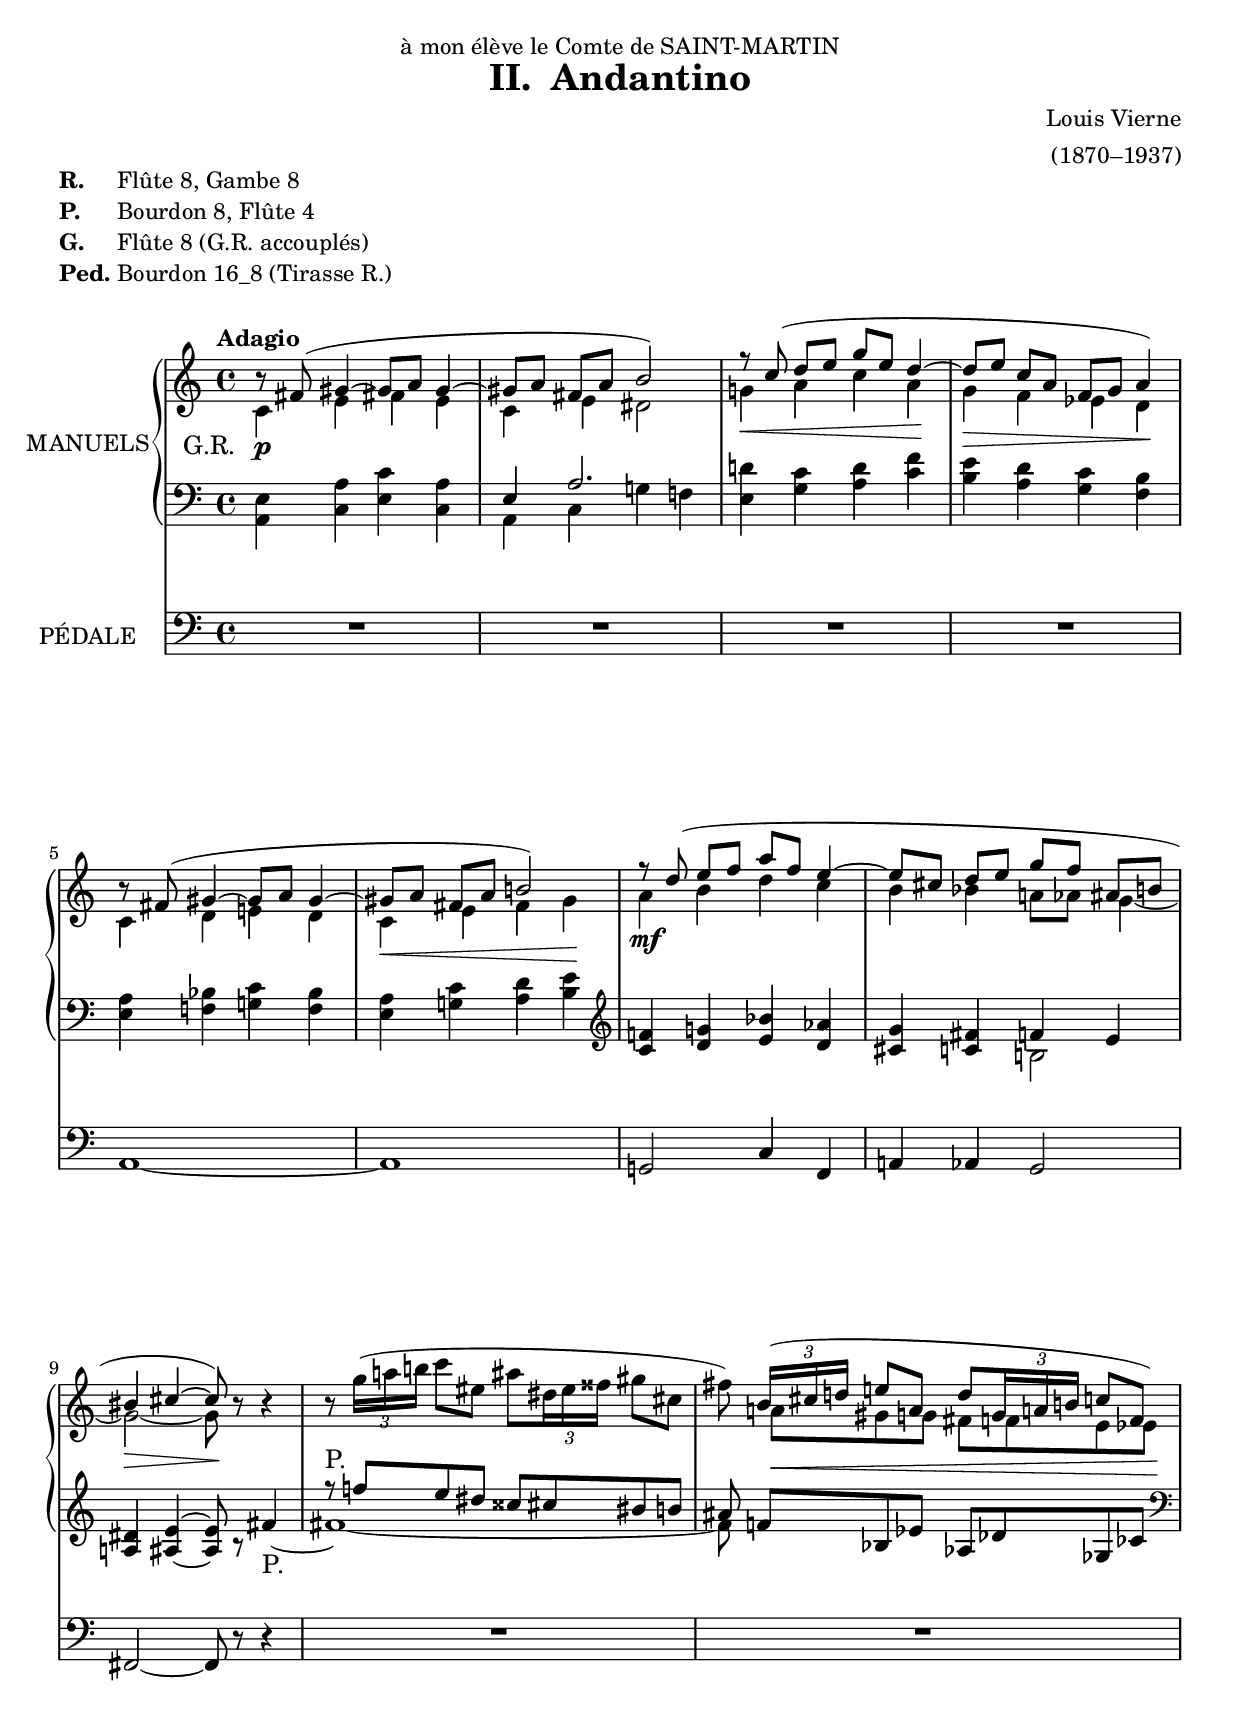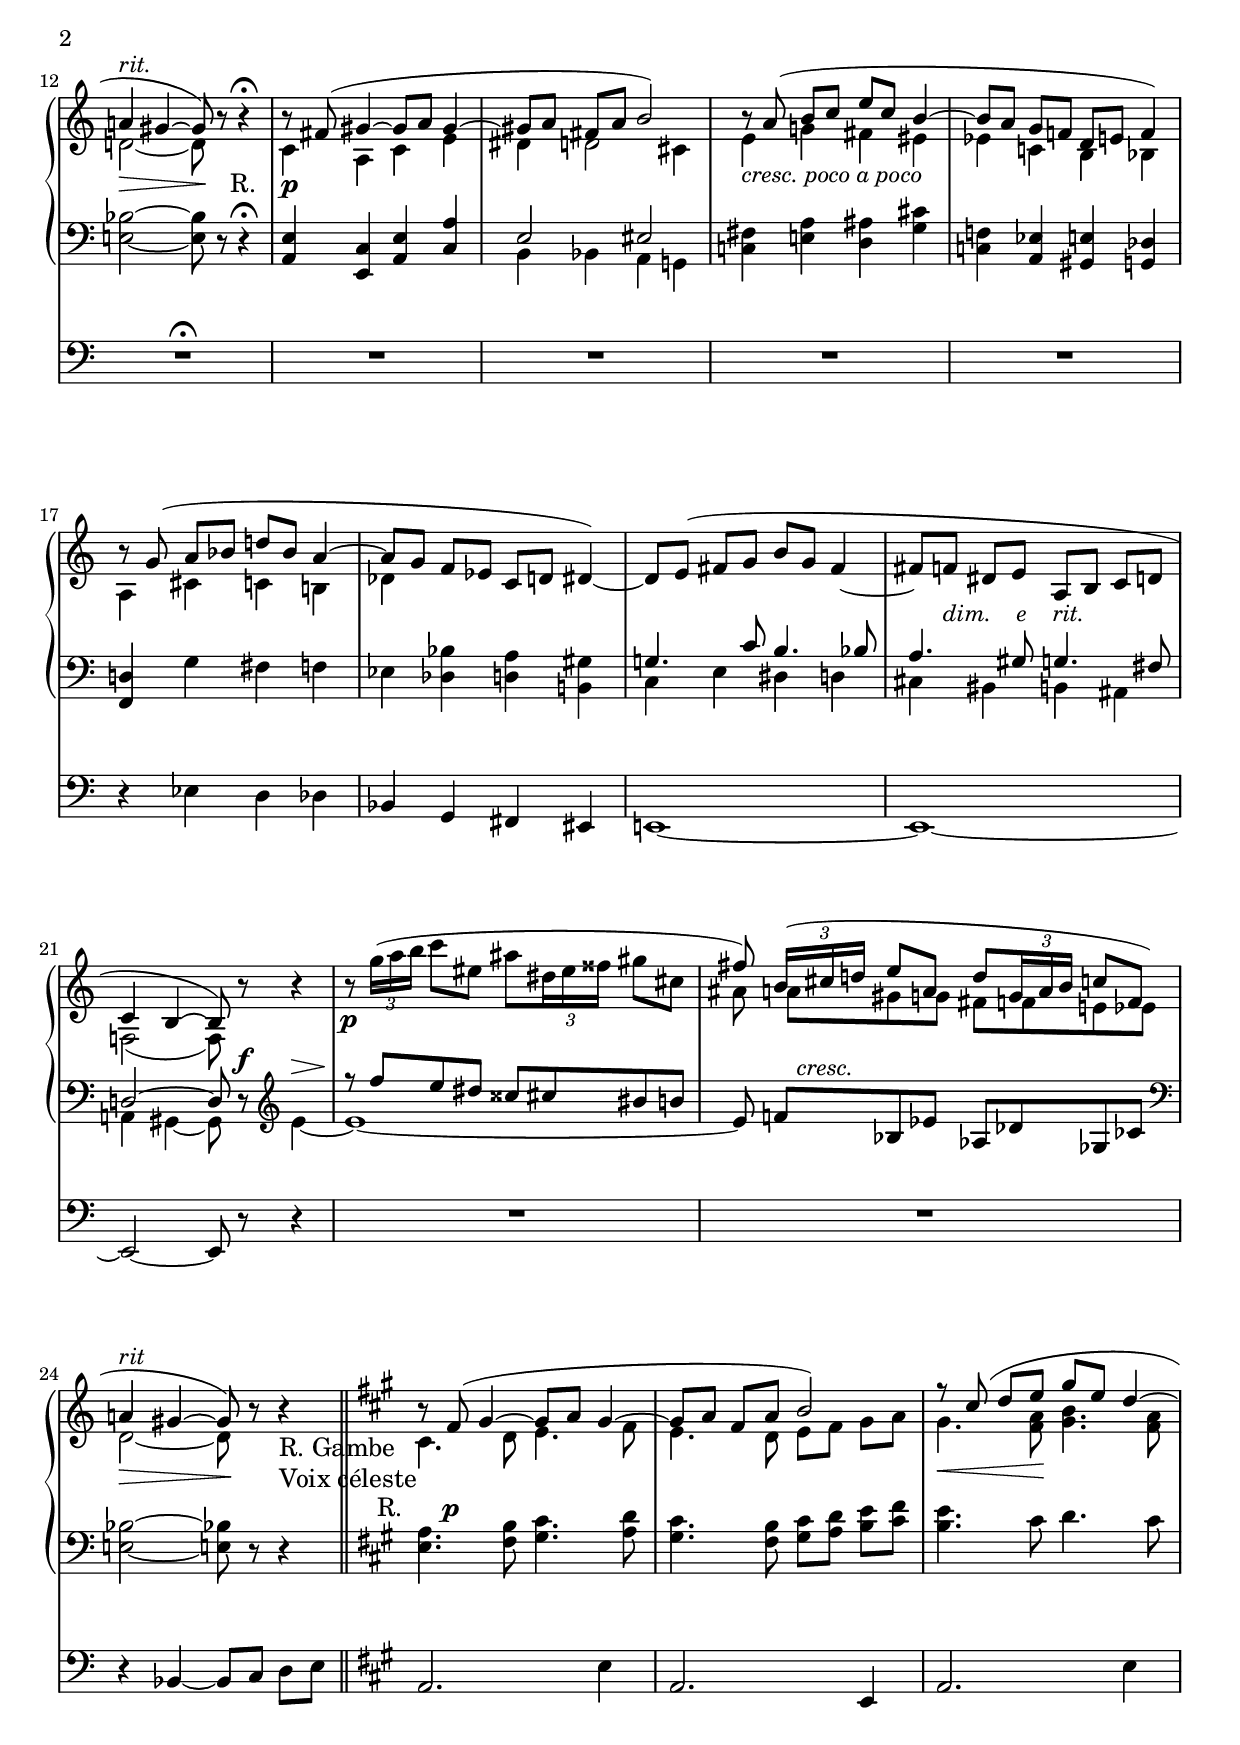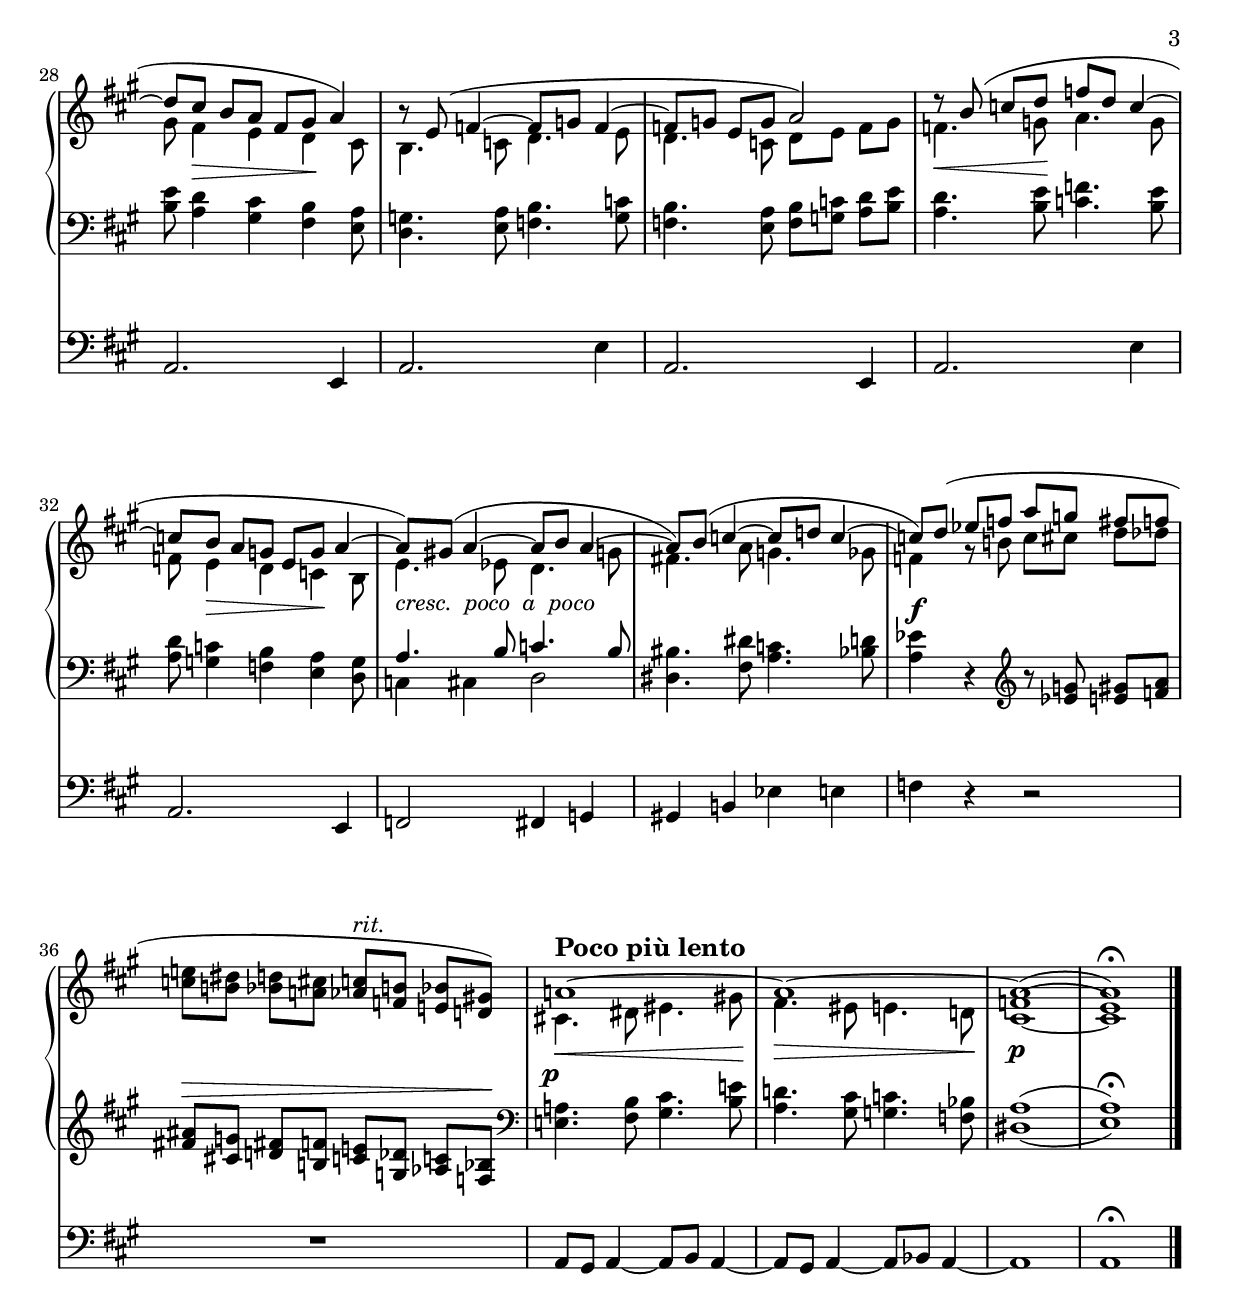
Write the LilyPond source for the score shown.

\version "2.24.1"
\include "italiano.ly"

\header {
  %dedication = \markup { \center-align \column { \line { "à mon ami Monsieur ZEUCH" } \line { "Oraniste à Boston (U.S.A)" } } } 
  dedication = "à mon élève le Comte de SAINT-MARTIN"
  title = "II.  Andantino"
  composer = "Louis Vierne"
  arranger = "(1870–1937)"
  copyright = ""
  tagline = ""
  piece = \markup {
    \column {
      \line { \bold "R." }
      \line { \bold "P." }
      \line { \bold "G." }
      \line { \bold "Ped." }
    }
    \column {
      \line { \normalsize "Flûte 8, Gambe 8" }
      \line { \normalsize "Bourdon 8, Flûte 4" }
      \line { \normalsize "Flûte 8 (G.R. accouplés)" }
      \line { \normalsize "Bourdon 16_8 (Tirasse R.)" }
      \line { \normalsize " " }
    }
  }
}

global = {
  \key la \minor
  \time 4/4
  \tempo "Adagio"
  \set Staff.extraNatural = ##f
  \override TupletBracket.bracket-visibility = ##f
  
  \set Timing.beamExceptions = #'()
  \set Timing.baseMoment = #(ly:make-moment 1/4)
  \set Timing.beatStructure = 1,1,1,1
}

rightOne = \relative si' {
  \global
  % part one
  si8\rest fad^( sold4^~ sold8 la sold4^~ | sold!8 la fad la si2) |
  fa'8\rest do^( re mi sol mi re4^~ | re8 mi do la fa sol la4) |
  si8\rest fad^( sold4^~ sold8 la sold4^~ | sold!8 la fad la si!2) |
  fa'8\rest re^( mi fa la fa mi4^~ | mi8 dod re mi sol fa lad, si! | sid4 dod^~ dod8) si\rest si4\rest |
  s1 | s8 \tuplet 3/2 { si16^( dod! re! } mi!8 la, re \tuplet 3/2 { sol,16 la! si! } do!8 fa, |
  la!4^\markup { \italic "rit." } sold!4^~ sold8) si8\rest si4\rest^\fermata |
  % part two
  si8\rest fad^( sold4^~ sold8 la sold4^~ | sold!8 la fad la si2) |
  si8\rest la^( si do mi do si4^~ | si8 la sol fa! re mi! fa4) |
  si8\rest sol^( la sib! re! sib la4^~ | la8 sol fa mib! do re! red!4_~) |
  red8 mi^( fad! sol si sol fad4_~ | fad!8 fa!_\markup { \italic "dim.    e    rit." } red! mi la, si do re! |
  do4 si4^~ si8) si'8\rest si4\rest | s1 |
  \once \stemDown lad!8 \tuplet 3/2 { si16[^( dod! re!] } mi8 la, re \tuplet 3/2 { sol,16 la si } do!8 fa, |
  la!4^\markup { \italic "rit" } sold!4^~ sold8) si8\rest si4\rest_\markup { \column { \line { \large "R. Gambe"} \line { \large "Voix céleste " } } } |
  % part three
  \key la \major
  si8\rest fad^( sold4^~ sold8 la sold4^~ | sold8 la fad la si2) |
  fa'8\rest dod^( re mi sold mi re4^~ | re8 dod si la fad sold la4) |
  si8\rest mi,^( fa4^~ fa8 sol fa4^~ | fa!8 sol mi sol la2) |
  re8\rest si^( do re fa re do4^~ | do!8 si la sol mi sol la4^~ |
  la8) sold!^( la4^~ la8 si la4^~ | la8) si^( do4^~ do8 re! do4~ | do!8) re^( mib! fa la sol fad! fa |
  s2 <lab,! do!>8^\markup { \italic "rit." } <fa! si!> <mi! sib'!> <re! sold!>) | la'!1^~^\markup { \large \bold "Poco più lento" } | la^~ | la^( | la^\fermata) |
}

rightTwo = \relative si {
  \global
  % part one
  do4 _\markup {
    \hspace #-7 \large "G.R.  " \dynamic { p }
  }
  mi fad! mi | do mi red2 | sol!4_\< la do la\! | sol_\> fa mib re\! |
  do4 re mi! re | do_\< mi fad sold\! | la_\mf si re do | si sib la!8 lab sol4_~ | sol2_~_\> sol8\! s8 s4 |
  si8\rest \tuplet 3/2 { sol'16^( la! si! } do8 mid,! lad! \tuplet 3/2 { red,!16 mid fadd! } sold!8 dod,! |
  fad!8) la,!_\<[ sold! sol!] fad![ fa! mi mib!\!] | re!2_~_\> re8\! s8 s4 |
  % part two
  do4 _\markup {
    \hspace #-5 \large "R.   " \dynamic { p }
  }
  la do mi | red!4 re!2 dod!4 | mi4_\markup { \italic "cresc. poco a poco" } sol! fad! mid! | mib! do! si sib! |
  la4 dod! do! si! | reb! s2. | s1 | s1 | fa,!2_( fa8) s8 s4 |
  si'8\rest_\p \tuplet 3/2 { sol'16^( la si } do8 mid,! lad! \tuplet 3/2 { red,!16 mid fadd! } sold!8 dod,! |
  \once \stemUp fad8) la,![ sold! sol!] fad![ fa! mi! mib!] | re2_~_\> re8\! s8 s4 |
  % part three
  dod4. re8 mi4. fad8 | mi4. re8 mi fad sold la |
  sold4._\< <fad la>8\! <sold si>4. <fad la>8 | sold8 fad4_\> mi re\! dod8 |
  si4. do8 re4. mi8 | re4. do8 re mi fa sol |
  fa4._\< sol8\! la4. sol8 | fa8 mi4_\> re do\! si8 |
  mi4._\markup { \italic "cresc.  poco  a  poco" } mib8 re4. sol8 | fad!4. la8 sol4. solb8 | fa4 sol8\rest si!8 do dod! re reb |
  <do! mi!>8 <si! red!> <sib! re!> <la! dod!> s2 |
  dod,!4._\< red!8 mid!4. sold!8\! | fad4._\> mid!8 mi!4. re!8\! | <dod_~ fa!>1^( | <dod~ mi>) |
}

leftOne = \relative la {
  \global
  % part one 
  s1 | mi4 la2. | s1 | s1 |
  s1 | s1 | \clef "treble" <do fa!>4 <re sol!> <mi sib'> <re lab'> |
  <dod sol'> <do fad> fa mi | <la,! red> <lad_~ mi'^~> <lad mi'>8 si8\rest s4 |
  fa''8\rest^\markup { \large "P." } fa![ mi red!] dodd![ dod! sid! si!] |
  lad! fa![ sib,! mib!] lab,![ reb! solb,! dob!] | s1 |
  % part two
  <mi, la,>4 <do mi,> <mi la,> <do la'> | mi2 mid! | s1 |
  s4 <la, mib'!> <sold! mi'!> <sol! reb'!> | <fa re'!>4 s2. |
  s1 | sol'!4. do8 si4. sib!8 | la4. sold8 sol!4. fad!8 |
  re!2^~ re8 re\rest^\f s4^\> |
  fa''8\rest\! fa[ mi red!] dodd![ dod! sid! si!] |
  s1^\markup { \italic "          cresc." } | s1 |
  % part three
  s1 | s1 | s1 | s1 | s1 | s1 | s1 | s1 | 
  la,4. si8 do!4. si8 | s1 | s4 re,4\rest \clef "treble" si''8\rest <mib, sol!> <mi! sold!> <fa! la> |
  <fad! lad!>8^\> <dod! sol'!> <re! fad!> <fa! si,!> <do! mi!> <sol! reb'!> <lab! do!> <fa! sib!>\! |
  s1 | s1 | la1^(^\markup { \column { \dynamic { p } \line { " " } } } la^\fermata) |
}

leftTwo = \relative la, {
  \global
  % part one 
  <la mi'>4 <do la'> <mi do'> <do la'> | la do sol'! fa! |
  <mi re'!> <sol do> <la re> <do fa> | <si mi> <la re> <sol do> <fa si> |
  <mi la> <fa! sib> <sol! do> <fa sib> | <mi la> <sol! do> <la re> <si mi> | s1 | s2 si!2 | s2. \once\stemUp fad'4_~ _\markup{ \large "P." } |
  fad!1_~ fad8 s8 s2. | \clef "bass" <mi,!_~ sib'!^~>2 <mi sib'>8 re8\rest re4\rest^\fermata |
  % part two
  s1 | si4 sib! la sol! | <do! fad!> <mi! la> <re lad'!> <sol dod!> |
  <do,! fa!> s2. | s4 sol' fad! fa! | mib! <reb! sib'!> <re! la'> <si! sold'!> |
  do4 mi red! re! | dod! sid! si! lad! | la! sold!_~ sold8 s8 \clef "treble" mi''4_~ |
  mi1_~ | \stemUp mi8 fa![ sib,! mib!] lab,![ reb! solb,! dob!] | \stemDown
  \clef "bass" <sib!^~ mi,!_~>2 <sib! mi,!>8 re,8\rest re4\rest |
  % part three
  \key la \major
  <mi la>4.^\markup { \hspace #-4 \large "R.     " \dynamic { p } } <fad si>8 <sold dod>4. <la re>8 |
  <sold dod>4. <fad si>8 <sold dod> <la re> <si mi> <dod fad> |
  <si mi>4. dod8 re4. dod8 | <si mi>8 <la re>4 <sold dod> <fad si> <mi la>8 |
  <re sol>4. <mi la>8 <fa si>4. <sol do>8 | <fa si>4. <mi la>8 <fa si> <sol do> <la re> <si mi> |
  <la re>4. <si mi>8 <do fa>4. <si mi>8 | <la re>8 <sol do>4 <fa si> <mi la> <re sol>8 |
  do!4 dod re2 | <red! sid'!>4. <fad red'!>8 <la do!>4. <sib re!>8 | <la mib'!>4^\f s2. |
  s1 | \clef "bass" <mi! la!>4.^\markup { \hspace #-1 \dynamic { p } } <fad si>8 <sold dod>4. <si mi!>8 |
  <la re!>4. <sold dod>8 <sol! do!>4. <fa! sib!>8 | red!1_( | mi) | 
}

pedal = \relative la, {
  \global
  % part one 
  R1 | R1 | R1 | R1 |
  la1_~ | la1 | sol!2 do4 fa, | la! lab sol2 | fad2_~ fad8 re'\rest re4\rest |
  R1 | R1 | R1\fermata |
  % part two
  R1 | R1 | R1 | R1 |
  re4\rest mib! re reb! | sib! sol fad! mid! |
  mi!1_~ | mi1_~ | mi2_~ mi8 re'8\rest re4\rest |
  R1 | R1 | re4\rest sib!4_~ sib8 do re mi \bar "||"
  % part three
  \key la \major
  la,2. mi'4 | la,2. mi4 | la2. mi'4 | la,2. mi4 |
  la2. mi'4 | la,2. mi4 | la2. mi'4 | la,2. mi4 |
  fa!2 fad!4 sol! | sold! si! mib! mi! | fa! re\rest re2\rest |
  R1 | la8 sold la4_~ la8 si la4_~ | la8 sold la4_~ la8 sib la4_~ |
  la1 | la1^\fermata \bar "|."
}

\score {
  <<
    \new PianoStaff \with {
      instrumentName = "  MANUELS"
    } <<
      \new Staff = "right" \with {
        midiInstrument = "church organ"
      } << \rightOne \\ \rightTwo >>
      \new Staff = "left" \with {
        midiInstrument = "church organ"
      } { \clef bass << \leftOne \\ \leftTwo >> }
    >>
    \new Staff = "pedal" \with {
      instrumentName = "PÉDALE  "
      midiInstrument = "church organ"
    } { \clef bass \pedal }
  >>
  \layout {
    indent = 18
  }
}
